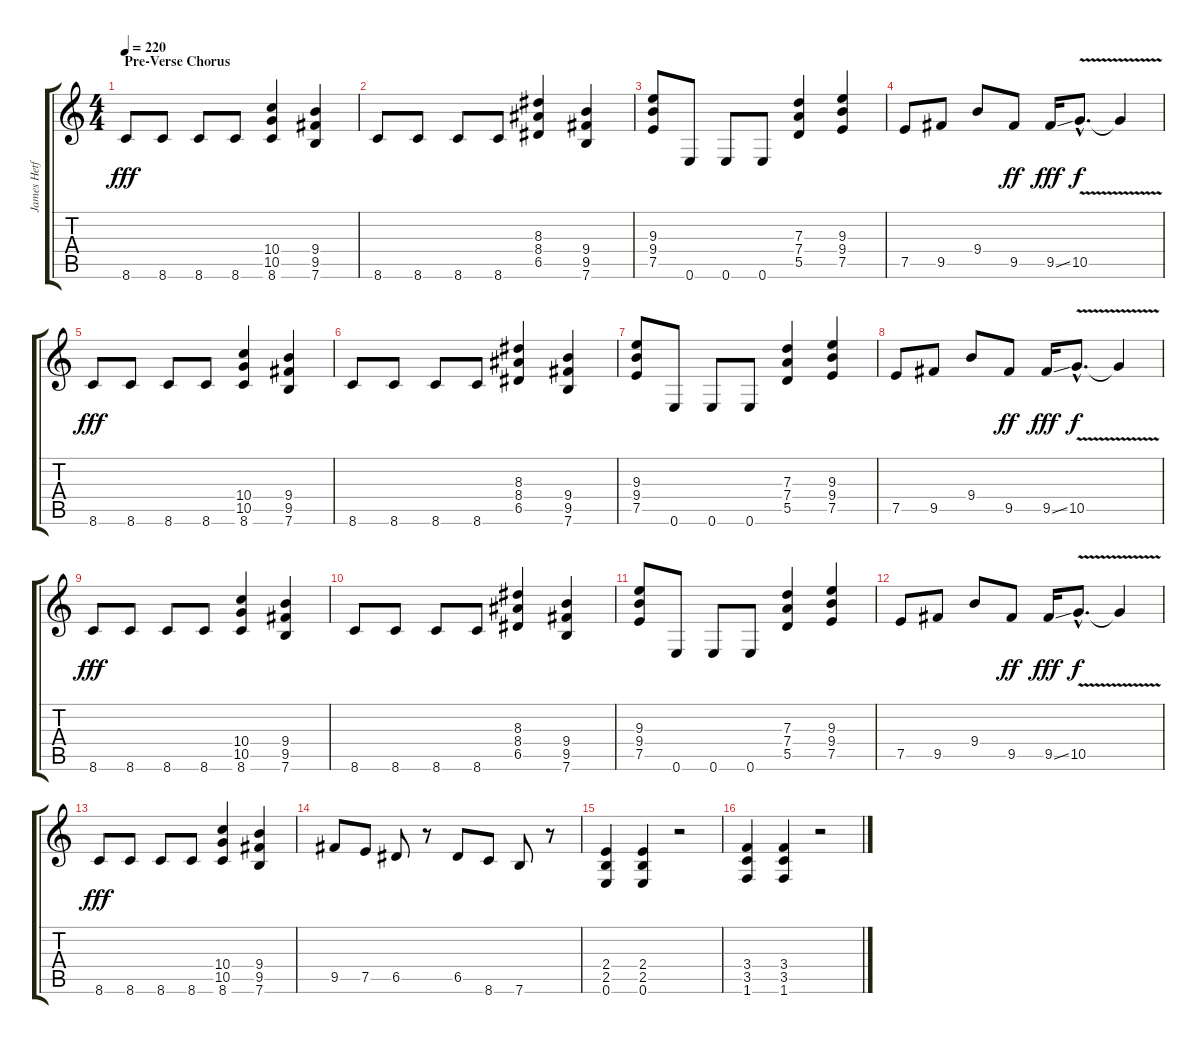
\track ("James Hetfield" "James Hetf") {instrument distortionguitar}
\staff {score tabs}
\tuning (E4 B3 G3 D3 A2 E2) {hide}
\ts (4 4)
\section ("" " Pre-Verse Chorus")
\tempo 220
\clef g2
\ks c
8.6.8{dy fff} 8.6.8 8.6.8 8.6.8 (10.4 10.5 8.6).4 (9.4 9.5 7.6).4 |
8.6.8 8.6.8 8.6.8 8.6.8 (8.3 8.4 6.5).4 (9.4 9.5 7.6).4 |
(9.3 9.4 7.5).8 0.6.8 0.6.8 0.6.8 (7.3 7.4 5.5).4 (9.3 9.4 7.5).4 |
7.5.8 9.5.8 9.4.8 9.5.8{dy ff} 9.5{ss}.16{dy fff} 10.5{v hac}.8{d dy f} 10.5{t}.4 |
8.6.8{dy fff} 8.6.8 8.6.8 8.6.8 (10.4 10.5 8.6).4 (9.4 9.5 7.6).4 |
8.6.8 8.6.8 8.6.8 8.6.8 (8.3 8.4 6.5).4 (9.4 9.5 7.6).4 |
(9.3 9.4 7.5).8 0.6.8 0.6.8 0.6.8 (7.3 7.4 5.5).4 (9.3 9.4 7.5).4 |
7.5.8 9.5.8 9.4.8 9.5.8{dy ff} 9.5{ss}.16{dy fff} 10.5{v hac}.8{d dy f} 10.5{t}.4 |
8.6.8{dy fff} 8.6.8 8.6.8 8.6.8 (10.4 10.5 8.6).4 (9.4 9.5 7.6).4 |
8.6.8 8.6.8 8.6.8 8.6.8 (8.3 8.4 6.5).4 (9.4 9.5 7.6).4 |
(9.3 9.4 7.5).8 0.6.8 0.6.8 0.6.8 (7.3 7.4 5.5).4 (9.3 9.4 7.5).4 |
7.5.8 9.5.8 9.4.8 9.5.8{dy ff} 9.5{ss}.16{dy fff} 10.5{v hac}.8{d dy f} 10.5{t}.4 |
8.6.8{dy fff} 8.6.8 8.6.8 8.6.8 (10.4 10.5 8.6).4 (9.4 9.5 7.6).4 |
9.5.8 7.5.8 6.5.8 r.8 6.5.8 8.6.8 7.6.8 r.8 |
(2.4 2.5 0.6).4 (2.4 2.5 0.6).4 r.2 |
(3.4 3.5 1.6).4 (3.4 3.5 1.6).4 r.2
